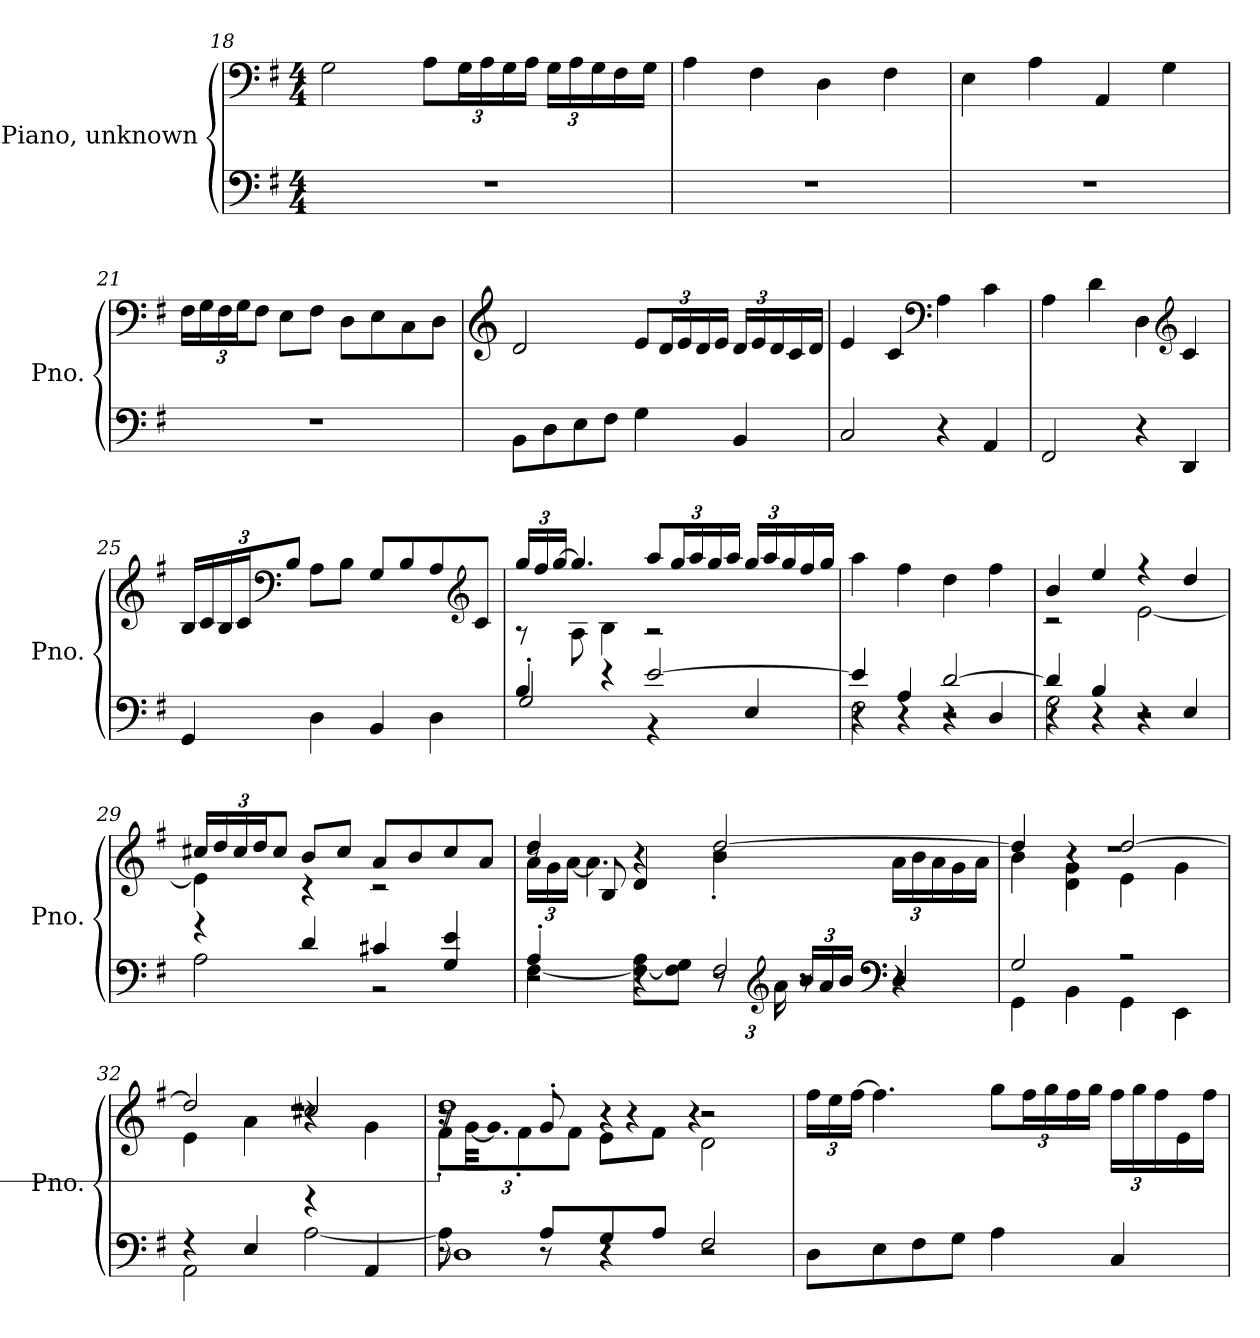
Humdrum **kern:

**kern	**kern
*part1	*part1
*staff2	*staff1
*I"Piano, unknown	*
*I'Pno.	*
!!LO:LB:g=z
*clefF4	*clefF4
*k[f#]	*k[f#]
*M4/4	*M4/4
=18	=18
1r	2G\
*	*Xbrackettup
.	12A\L
.	24G\L
.	24A\
.	24G\
.	24A\JJ
.	24G\LL
.	24A\
.	24G\
.	16F#\
.	16G\JJ
=19	=19
1r	4A\
.	4F#\
.	4D\
.	4F#\
=20	=20
1r	4E\
.	4A\
.	4AA/
.	4G\
=21	=21
1r	24F#\LL
.	24G\
.	24F#\
.	24G\J
.	12F#\J
.	8E\L
.	8F#\J
.	8D\L
.	8E\
.	8C\
.	8D\J
!!LO:LB:g=z
=22	=22
*	*clefG2
8BB\L	2d/
8D\	.
8E\	.
8F#\J	.
4G\	12e/L
.	24d/L
.	24e/
.	24d/
.	24e/JJ
4BB/	24d/LL
.	24e/
.	24d/
.	16c/
.	16d/JJ
=23	=23
2C/	4e/
.	4c/
*	*clefF4
4r	4A\
4AA/	4c\
=24	=24
2FF#/	4A\
.	4d\
4r	4D\
*	*clefG2
4DD/	4c/
=25	=25
4GG/	24B/LL
.	24c/
.	24B/
.	24c/J
*	*clefF4
.	12B/J
4D\	8A\L
.	8B\J
4BB/	8G/L
.	8B/
4D\	8A/
*	*clefG2
.	8c/J
!!LO:PB:g=z
=26	=26
*^	*^
4B'/	2G/	24gg/LL	8r
.	.	24ff#/	.
.	.	[24gg/JJ	.
.	.	4.gg/]	8A\
4r	.	.	4B\
[2e/	4r	12aa/L	2r
.	.	24gg/L	.
.	.	24aa/	.
.	.	24gg/	.
.	.	24aa/JJ	.
.	4E/	24gg/LL	.
.	.	24aa/	.
.	.	24gg/	.
.	.	16ff#/	.
.	.	16gg/JJ	.
*	*	*v	*v
=27	=27	=27
*	*^	*
4e/]	2F#\	4r	4aa\
4r	.	4A/	4ff#\
[2d/	2r	4r	4dd\
.	.	4D/	4ff#\
=28	=28	=28	=28
*	*	*	*^
4d/]	2G\	4r	4b/	2r
4r	.	4B/	4ee/	.
2r	2r	4r	4r	[2e\
.	.	4E/	4dd/	.
*	*v	*v	*	*
=29	=29	=29	=29
4r	2A\	24cc#X/LL	4e\]
.	.	24dd/	.
.	.	24cc#/	.
.	.	24dd/J	.
.	.	12cc#/J	.
4d/	.	8b/L	4r
.	.	8cc#/J	.
4c#X/	2r	8a/L	2r
.	.	8b/	.
4G/ 4e/	.	8cc#/	.
.	.	8a/J	.
!!LO:LB:g=z
=30	=30	=30	=30
*	*^	*	*^
4A'/	[4F#\	2r	4dd/	24a\LL	8r
.	.	.	.	24g\	.
.	.	.	.	[24a\JJ	.
.	.	.	.	4.a\]	8B/
4r	8F#\_ 8A\L	.	4r	.	4d/
.	8F#\] 8G\J	.	.	.	.
8r	12r	2F#/	2r	4b'\	[2dd/
*clefG2	*	*	*	*	*
.	24a\	.	.	.	.
*Xbrackettup	*	*	*	*	*
24b/LL	8r	.	.	.	.
24a/	.	.	.	.	.
24b/JJ	.	.	.	.	.
*clefF4	*	*	*	*	*
4D/	4r	.	.	24a\LL	.
.	.	.	.	24b\	.
.	.	.	.	24a\	.
.	.	.	.	16g\	.
.	.	.	.	16a\JJ	.
*	*v	*v	*	*	*
=31	=31	=31	=31	=31
2G/	4GG\	1r	4b\	4dd/]
.	4BB\	.	4d\ 4g\	4r
2r	4GG\	.	4e\	[2dd/
.	4EE\	.	4g\	.
=32	=32	=32	=32	=32
4r	2AA\	1r	4e\	2dd/]
4E/	.	.	4a\	.
4r	[2A\	.	4r	2cc#X/
4AA/	.	.	4g\	.
=33	=33	=33	=33	=33
*	*^	*	*	*^
*	*	*	*	*brackettup	*	*Xbrackettup
8r	8A\]	1D	1dd	24r	8r	12f#'\L
.	.	.	.	[48g\KKL	.	.
.	.	.	.	8.g\J]	.	.
.	.	.	.	.	.	12f#'\
8A/L	8r	.	.	.	8g'/	.
.	.	.	.	.	.	12f#\J
8G/	4r	.	.	4r	4r	8e\L
8A/J	.	.	.	.	.	8f#\J
2F#/	2r	.	.	2r	2r	2d\
*v	*v	*v	*	*	*	*
*	*v	*v	*v	*v
!!LO:LB:g=z
=34	=34
8D\L	24ff#\LL
.	24ee\
.	[24ff#\JJ
8E\	4.ff#\]
8F#\	.
8G\J	.
4A\	12gg\L
.	24ff#\L
.	24gg\
.	24ff#\
.	24gg\JJ
4C/	24ff#\LL
.	24gg\
.	24ff#\
.	16e\
.	16ff#\JJ
=	=
*-	*-
